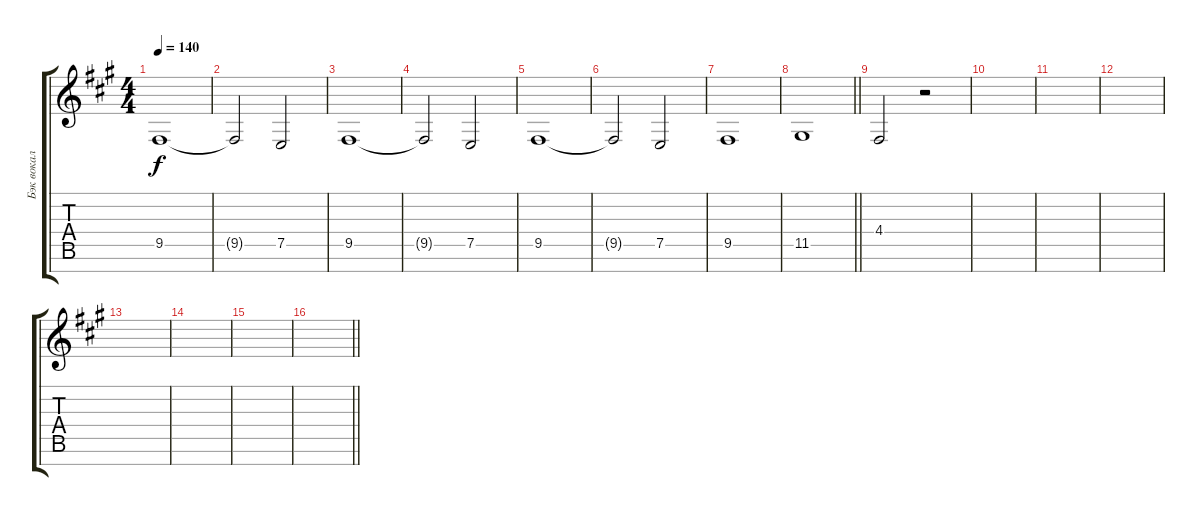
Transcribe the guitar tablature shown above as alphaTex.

\track ("Бэк вокал" "Бэк вокал") {instrument lead6voice}
\staff {score tabs}
\tuning (E4 B3 G3 D3 A2 E2 B1) {hide}
\ts (4 4)
\tempo 140
\clef g2
\ks f#minor
9.5.1{dy f} |
9.5{t}.2 7.5.2 |
9.5.1 |
9.5{t}.2 7.5.2 |
9.5.1 |
9.5{t}.2 7.5.2 |
9.5.1 |
\barLineRight lightlight
11.5.1 |
\section ("" "")
4.4.2 r.2 |
|
|
|
|
|
|
\barLineRight lightlight
